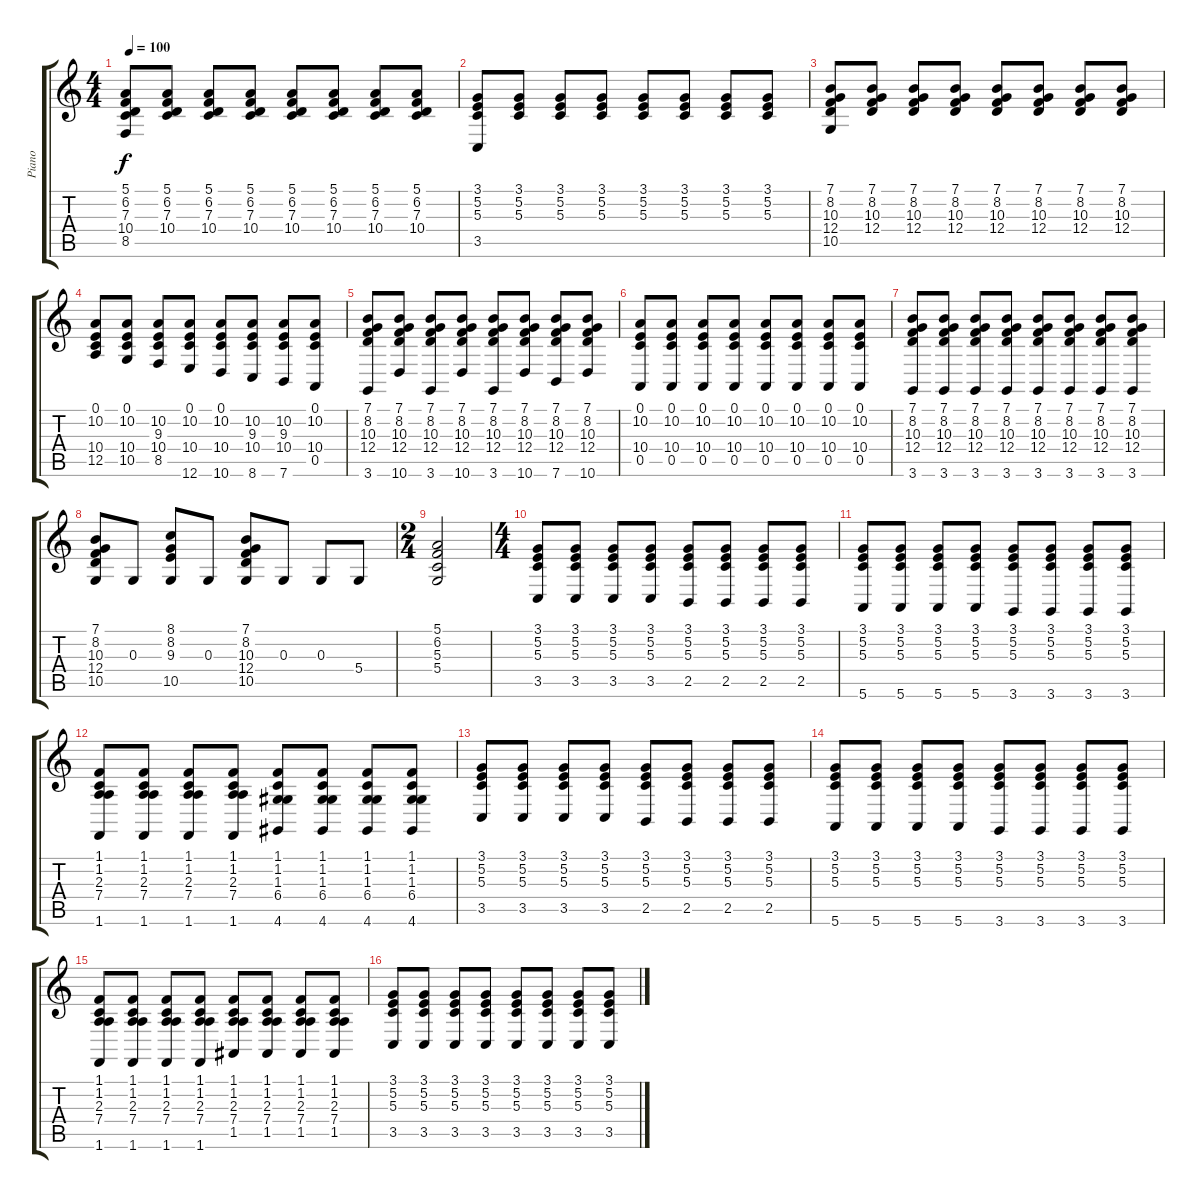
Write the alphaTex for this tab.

\track ("Piano" "Piano") {instrument brightacousticpiano}
\staff {score tabs}
\tuning (E4 B3 G3 D3 A2 E2) {hide}
\ts (4 4)
\tempo 100
\clef g2
\ks c
(5.1 6.2 7.3 10.4 8.5).8{dy f} (5.1 6.2 7.3 10.4).8 (5.1 6.2 7.3 10.4).8 (5.1 6.2 7.3 10.4).8 (5.1 6.2 7.3 10.4).8 (5.1 6.2 7.3 10.4).8 (5.1 6.2 7.3 10.4).8 (5.1 6.2 7.3 10.4).8 |
(3.1 5.2 5.3 3.5).8 (3.1 5.2 5.3).8 (3.1 5.2 5.3).8 (3.1 5.2 5.3).8 (3.1 5.2 5.3).8 (3.1 5.2 5.3).8 (3.1 5.2 5.3).8 (3.1 5.2 5.3).8 |
(7.1 8.2 10.3 12.4 10.5).8 (7.1 8.2 10.3 12.4).8 (7.1 8.2 10.3 12.4).8 (7.1 8.2 10.3 12.4).8 (7.1 8.2 10.3 12.4).8 (7.1 8.2 10.3 12.4).8 (7.1 8.2 10.3 12.4).8 (7.1 8.2 10.3 12.4).8 |
(0.1 10.2 10.4 12.5).8 (0.1 10.2 10.4 10.5).8 (10.2 9.3 10.4 8.5).8 (0.1 10.2 10.4 12.6).8 (0.1 10.2 10.4 10.6).8 (10.2 9.3 10.4 8.6).8 (10.2 9.3 10.4 7.6).8 (0.1 10.2 10.4 0.5).8 |
(7.1 8.2 10.3 12.4 3.6).8 (7.1 8.2 10.3 12.4 10.6).8 (7.1 8.2 10.3 12.4 3.6).8 (7.1 8.2 10.3 12.4 10.6).8 (7.1 8.2 10.3 12.4 3.6).8 (7.1 8.2 10.3 12.4 10.6).8 (7.1 8.2 10.3 12.4 7.6).8 (7.1 8.2 10.3 12.4 10.6).8 |
(0.1 10.2 10.4 0.5).8 (0.1 10.2 10.4 0.5).8 (0.1 10.2 10.4 0.5).8 (0.1 10.2 10.4 0.5).8 (0.1 10.2 10.4 0.5).8 (0.1 10.2 10.4 0.5).8 (0.1 10.2 10.4 0.5).8 (0.1 10.2 10.4 0.5).8 |
(7.1 8.2 10.3 12.4 3.6).8 (7.1 8.2 10.3 12.4 3.6).8 (7.1 8.2 10.3 12.4 3.6).8 (7.1 8.2 10.3 12.4 3.6).8 (7.1 8.2 10.3 12.4 3.6).8 (7.1 8.2 10.3 12.4 3.6).8 (7.1 8.2 10.3 12.4 3.6).8 (7.1 8.2 10.3 12.4 3.6).8 |
(7.1 8.2 10.3 12.4 10.5).8 0.3.8 (8.1 8.2 9.3 10.5).8 0.3.8 (7.1 8.2 10.3 12.4 10.5).8 0.3.8 0.3.8 5.4.8 |
\ts (2 4)
(5.1 6.2 5.3 5.4).2 |
\ts (4 4)
(3.1 5.2 5.3 3.5).8 (3.1 5.2 5.3 3.5).8 (3.1 5.2 5.3 3.5).8 (3.1 5.2 5.3 3.5).8 (3.1 5.2 5.3 2.5).8 (3.1 5.2 5.3 2.5).8 (3.1 5.2 5.3 2.5).8 (3.1 5.2 5.3 2.5).8 |
(3.1 5.2 5.3 5.6).8 (3.1 5.2 5.3 5.6).8 (3.1 5.2 5.3 5.6).8 (3.1 5.2 5.3 5.6).8 (3.1 5.2 5.3 3.6).8 (3.1 5.2 5.3 3.6).8 (3.1 5.2 5.3 3.6).8 (3.1 5.2 5.3 3.6).8 |
(1.1 1.2 2.3 7.4 1.6).8 (1.1 1.2 2.3 7.4 1.6).8 (1.1 1.2 2.3 7.4 1.6).8 (1.1 1.2 2.3 7.4 1.6).8 (1.1 1.2 1.3 6.4 4.6).8 (1.1 1.2 1.3 6.4 4.6).8 (1.1 1.2 1.3 6.4 4.6).8 (1.1 1.2 1.3 6.4 4.6).8 |
(3.1 5.2 5.3 3.5).8 (3.1 5.2 5.3 3.5).8 (3.1 5.2 5.3 3.5).8 (3.1 5.2 5.3 3.5).8 (3.1 5.2 5.3 2.5).8 (3.1 5.2 5.3 2.5).8 (3.1 5.2 5.3 2.5).8 (3.1 5.2 5.3 2.5).8 |
(3.1 5.2 5.3 5.6).8 (3.1 5.2 5.3 5.6).8 (3.1 5.2 5.3 5.6).8 (3.1 5.2 5.3 5.6).8 (3.1 5.2 5.3 3.6).8 (3.1 5.2 5.3 3.6).8 (3.1 5.2 5.3 3.6).8 (3.1 5.2 5.3 3.6).8 |
(1.1 1.2 2.3 7.4 1.6).8 (1.1 1.2 2.3 7.4 1.6).8 (1.1 1.2 2.3 7.4 1.6).8 (1.1 1.2 2.3 7.4 1.6).8 (1.1 1.2 2.3 7.4 1.5).8 (1.1 1.2 2.3 7.4 1.5).8 (1.1 1.2 2.3 7.4 1.5).8 (1.1 1.2 2.3 7.4 1.5).8 |
(3.1 5.2 5.3 3.5).8 (3.1 5.2 5.3 3.5).8 (3.1 5.2 5.3 3.5).8 (3.1 5.2 5.3 3.5).8 (3.1 5.2 5.3 3.5).8 (3.1 5.2 5.3 3.5).8 (3.1 5.2 5.3 3.5).8 (3.1 5.2 5.3 3.5).8
